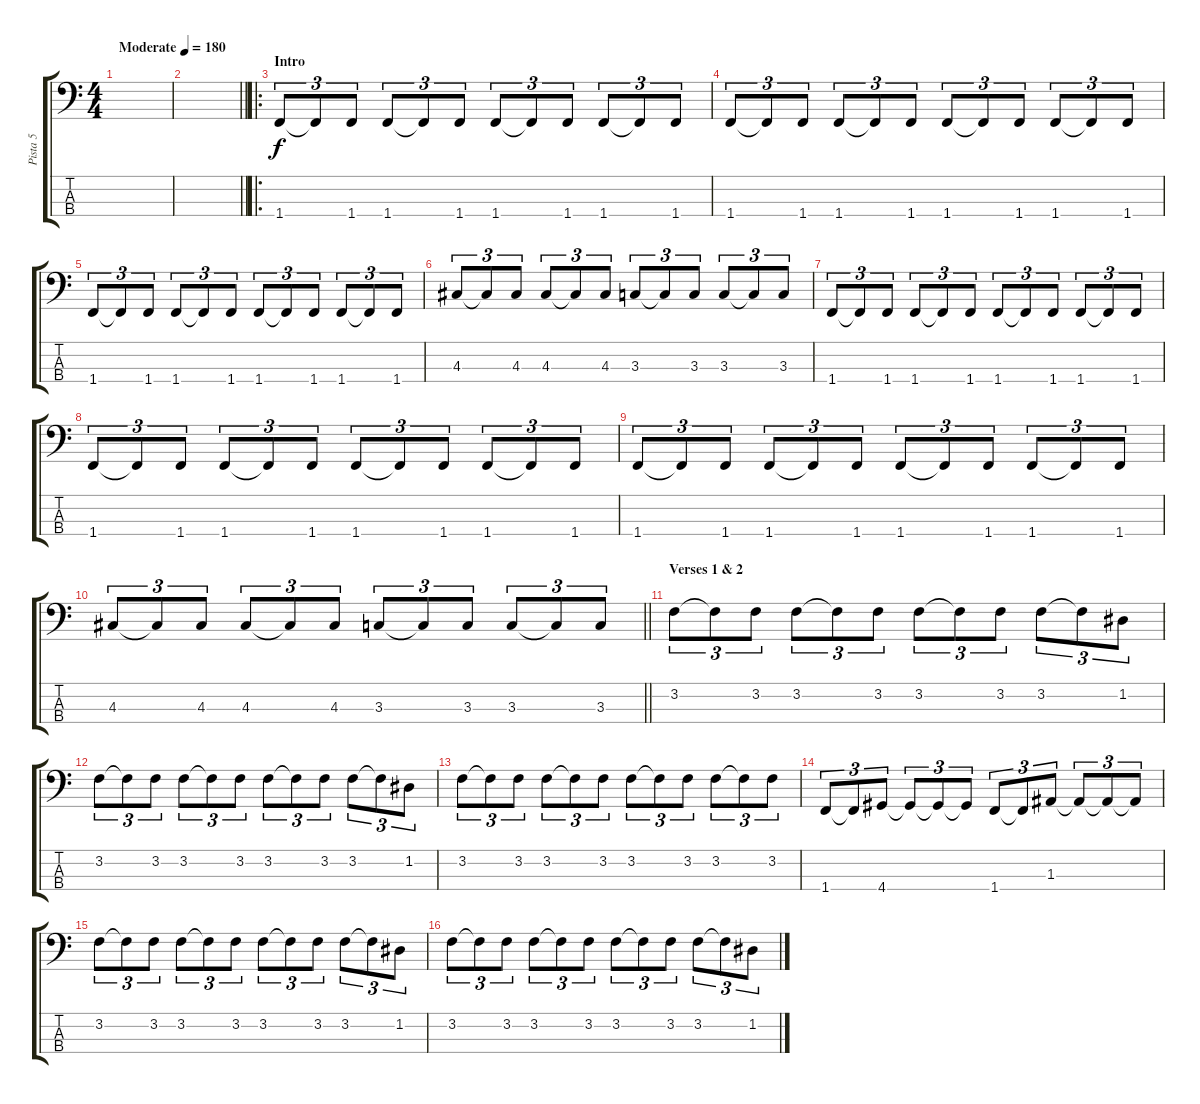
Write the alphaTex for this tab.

\track ("Pista 5" "Pista 5") {instrument electricbassfinger}
\staff {score tabs}
\tuning (G2 D2 A1 E1) {hide}
\ts (4 4)
\tempo (180 "Moderate")
\clef f4
\ks c
|
\barLineRight lightlight
|
\ro
\section ("" "Intro")
1.4.8{tu (3 2)} 1.4{t}.8{tu (3 2)} 1.4.8{tu (3 2)} 1.4.8{tu (3 2)} 1.4{t}.8{tu (3 2)} 1.4.8{tu (3 2)} 1.4.8{tu (3 2)} 1.4{t}.8{tu (3 2)} 1.4.8{tu (3 2)} 1.4.8{tu (3 2)} 1.4{t}.8{tu (3 2)} 1.4.8{tu (3 2)} |
1.4.8{tu (3 2)} 1.4{t}.8{tu (3 2)} 1.4.8{tu (3 2)} 1.4.8{tu (3 2)} 1.4{t}.8{tu (3 2)} 1.4.8{tu (3 2)} 1.4.8{tu (3 2)} 1.4{t}.8{tu (3 2)} 1.4.8{tu (3 2)} 1.4.8{tu (3 2)} 1.4{t}.8{tu (3 2)} 1.4.8{tu (3 2)} |
1.4.8{tu (3 2)} 1.4{t}.8{tu (3 2)} 1.4.8{tu (3 2)} 1.4.8{tu (3 2)} 1.4{t}.8{tu (3 2)} 1.4.8{tu (3 2)} 1.4.8{tu (3 2)} 1.4{t}.8{tu (3 2)} 1.4.8{tu (3 2)} 1.4.8{tu (3 2)} 1.4{t}.8{tu (3 2)} 1.4.8{tu (3 2)} |
4.3.8{tu (3 2)} 4.3{t}.8{tu (3 2)} 4.3.8{tu (3 2)} 4.3.8{tu (3 2)} 4.3{t}.8{tu (3 2)} 4.3.8{tu (3 2)} 3.3.8{tu (3 2)} 3.3{t}.8{tu (3 2)} 3.3.8{tu (3 2)} 3.3.8{tu (3 2)} 3.3{t}.8{tu (3 2)} 3.3.8{tu (3 2)} |
1.4.8{tu (3 2)} 1.4{t}.8{tu (3 2)} 1.4.8{tu (3 2)} 1.4.8{tu (3 2)} 1.4{t}.8{tu (3 2)} 1.4.8{tu (3 2)} 1.4.8{tu (3 2)} 1.4{t}.8{tu (3 2)} 1.4.8{tu (3 2)} 1.4.8{tu (3 2)} 1.4{t}.8{tu (3 2)} 1.4.8{tu (3 2)} |
1.4.8{tu (3 2)} 1.4{t}.8{tu (3 2)} 1.4.8{tu (3 2)} 1.4.8{tu (3 2)} 1.4{t}.8{tu (3 2)} 1.4.8{tu (3 2)} 1.4.8{tu (3 2)} 1.4{t}.8{tu (3 2)} 1.4.8{tu (3 2)} 1.4.8{tu (3 2)} 1.4{t}.8{tu (3 2)} 1.4.8{tu (3 2)} |
1.4.8{tu (3 2)} 1.4{t}.8{tu (3 2)} 1.4.8{tu (3 2)} 1.4.8{tu (3 2)} 1.4{t}.8{tu (3 2)} 1.4.8{tu (3 2)} 1.4.8{tu (3 2)} 1.4{t}.8{tu (3 2)} 1.4.8{tu (3 2)} 1.4.8{tu (3 2)} 1.4{t}.8{tu (3 2)} 1.4.8{tu (3 2)} |
\barLineRight lightlight
4.3.8{tu (3 2)} 4.3{t}.8{tu (3 2)} 4.3.8{tu (3 2)} 4.3.8{tu (3 2)} 4.3{t}.8{tu (3 2)} 4.3.8{tu (3 2)} 3.3.8{tu (3 2)} 3.3{t}.8{tu (3 2)} 3.3.8{tu (3 2)} 3.3.8{tu (3 2)} 3.3{t}.8{tu (3 2)} 3.3.8{tu (3 2)} |
\section ("" "Verses 1 & 2")
3.2.8{tu (3 2)} 3.2{t}.8{tu (3 2)} 3.2.8{tu (3 2)} 3.2.8{tu (3 2)} 3.2{t}.8{tu (3 2)} 3.2.8{tu (3 2)} 3.2.8{tu (3 2)} 3.2{t}.8{tu (3 2)} 3.2.8{tu (3 2)} 3.2.8{tu (3 2)} 3.2{t}.8{tu (3 2)} 1.2.8{tu (3 2)} |
3.2.8{tu (3 2)} 3.2{t}.8{tu (3 2)} 3.2.8{tu (3 2)} 3.2.8{tu (3 2)} 3.2{t}.8{tu (3 2)} 3.2.8{tu (3 2)} 3.2.8{tu (3 2)} 3.2{t}.8{tu (3 2)} 3.2.8{tu (3 2)} 3.2.8{tu (3 2)} 3.2{t}.8{tu (3 2)} 1.2.8{tu (3 2)} |
3.2.8{tu (3 2)} 3.2{t}.8{tu (3 2)} 3.2.8{tu (3 2)} 3.2.8{tu (3 2)} 3.2{t}.8{tu (3 2)} 3.2.8{tu (3 2)} 3.2.8{tu (3 2)} 3.2{t}.8{tu (3 2)} 3.2.8{tu (3 2)} 3.2.8{tu (3 2)} 3.2{t}.8{tu (3 2)} 3.2.8{tu (3 2)} |
1.4.8{tu (3 2)} 1.4{t}.8{tu (3 2)} 4.4.8{tu (3 2)} 4.4{t}.8{tu (3 2)} 4.4{t}.8{tu (3 2)} 4.4{t}.8{tu (3 2)} 1.4.8{tu (3 2)} 1.4{t}.8{tu (3 2)} 1.3.8{tu (3 2)} 1.3{t}.8{tu (3 2)} 1.3{t}.8{tu (3 2)} 1.3{t}.8{tu (3 2)} |
3.2.8{tu (3 2)} 3.2{t}.8{tu (3 2)} 3.2.8{tu (3 2)} 3.2.8{tu (3 2)} 3.2{t}.8{tu (3 2)} 3.2.8{tu (3 2)} 3.2.8{tu (3 2)} 3.2{t}.8{tu (3 2)} 3.2.8{tu (3 2)} 3.2.8{tu (3 2)} 3.2{t}.8{tu (3 2)} 1.2.8{tu (3 2)} |
3.2.8{tu (3 2)} 3.2{t}.8{tu (3 2)} 3.2.8{tu (3 2)} 3.2.8{tu (3 2)} 3.2{t}.8{tu (3 2)} 3.2.8{tu (3 2)} 3.2.8{tu (3 2)} 3.2{t}.8{tu (3 2)} 3.2.8{tu (3 2)} 3.2.8{tu (3 2)} 3.2{t}.8{tu (3 2)} 1.2.8{tu (3 2)}
